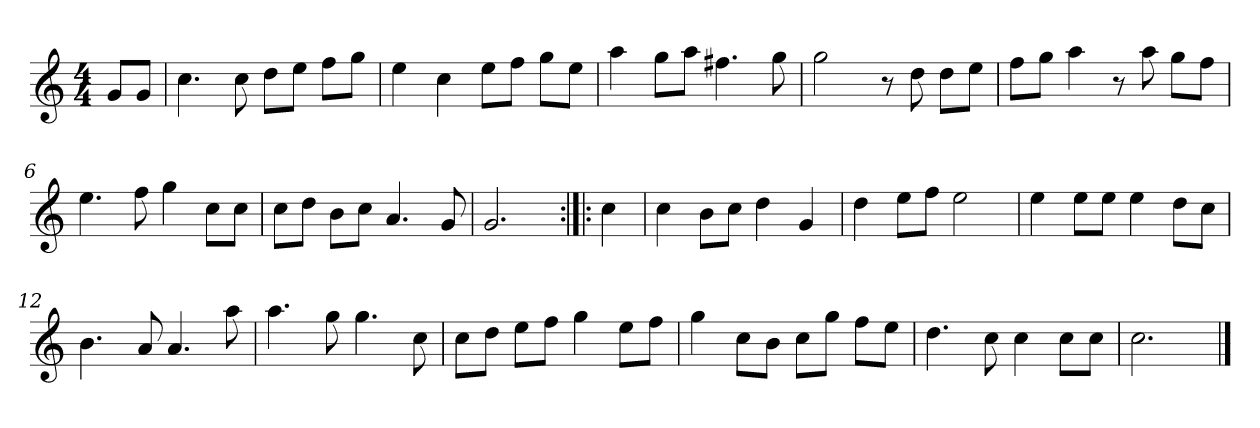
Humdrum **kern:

**kern
*part1
*staff1
*clefG2
*k[]
*C:
*M4/4
*MM120
=
8g/L
8g/J
=1
4.cc
8cc
8dd\L
8ee\J
8ff\L
8gg\J
=2
4ee
4cc
8ee\L
8ff\J
8gg\L
8ee\J
=3
4aa
8gg\L
8aa\J
4.ff#X
8gg
=4
2gg
8r
8dd
8dd\L
8ee\J
=5
8ff\L
8gg\J
4aa
8r
8aa
8gg\L
8ff\J
=6
4.ee
8ff
4gg
8cc\L
8cc\J
=7
8cc\L
8dd\J
8b\L
8cc\J
4.a
8g
=8
2.g
=:|!|:
4cc
=9
4cc
8b\L
8cc\J
4dd
4g
=10
4dd
8ee\L
8ff\J
2ee
=11
4ee
8ee\L
8ee\J
4ee
8dd\L
8cc\J
=12
4.b
8a
4.a
8aa
=13
4.aa
8gg
4.gg
8cc
=14
8cc\L
8dd\J
8ee\L
8ff\J
4gg
8ee\L
8ff\J
=15
4gg
8cc\L
8b\J
8cc\L
8gg\J
8ff\L
8ee\J
=16
4.dd
8cc
4cc
8cc\L
8cc\J
=17
2.cc
==
*-
